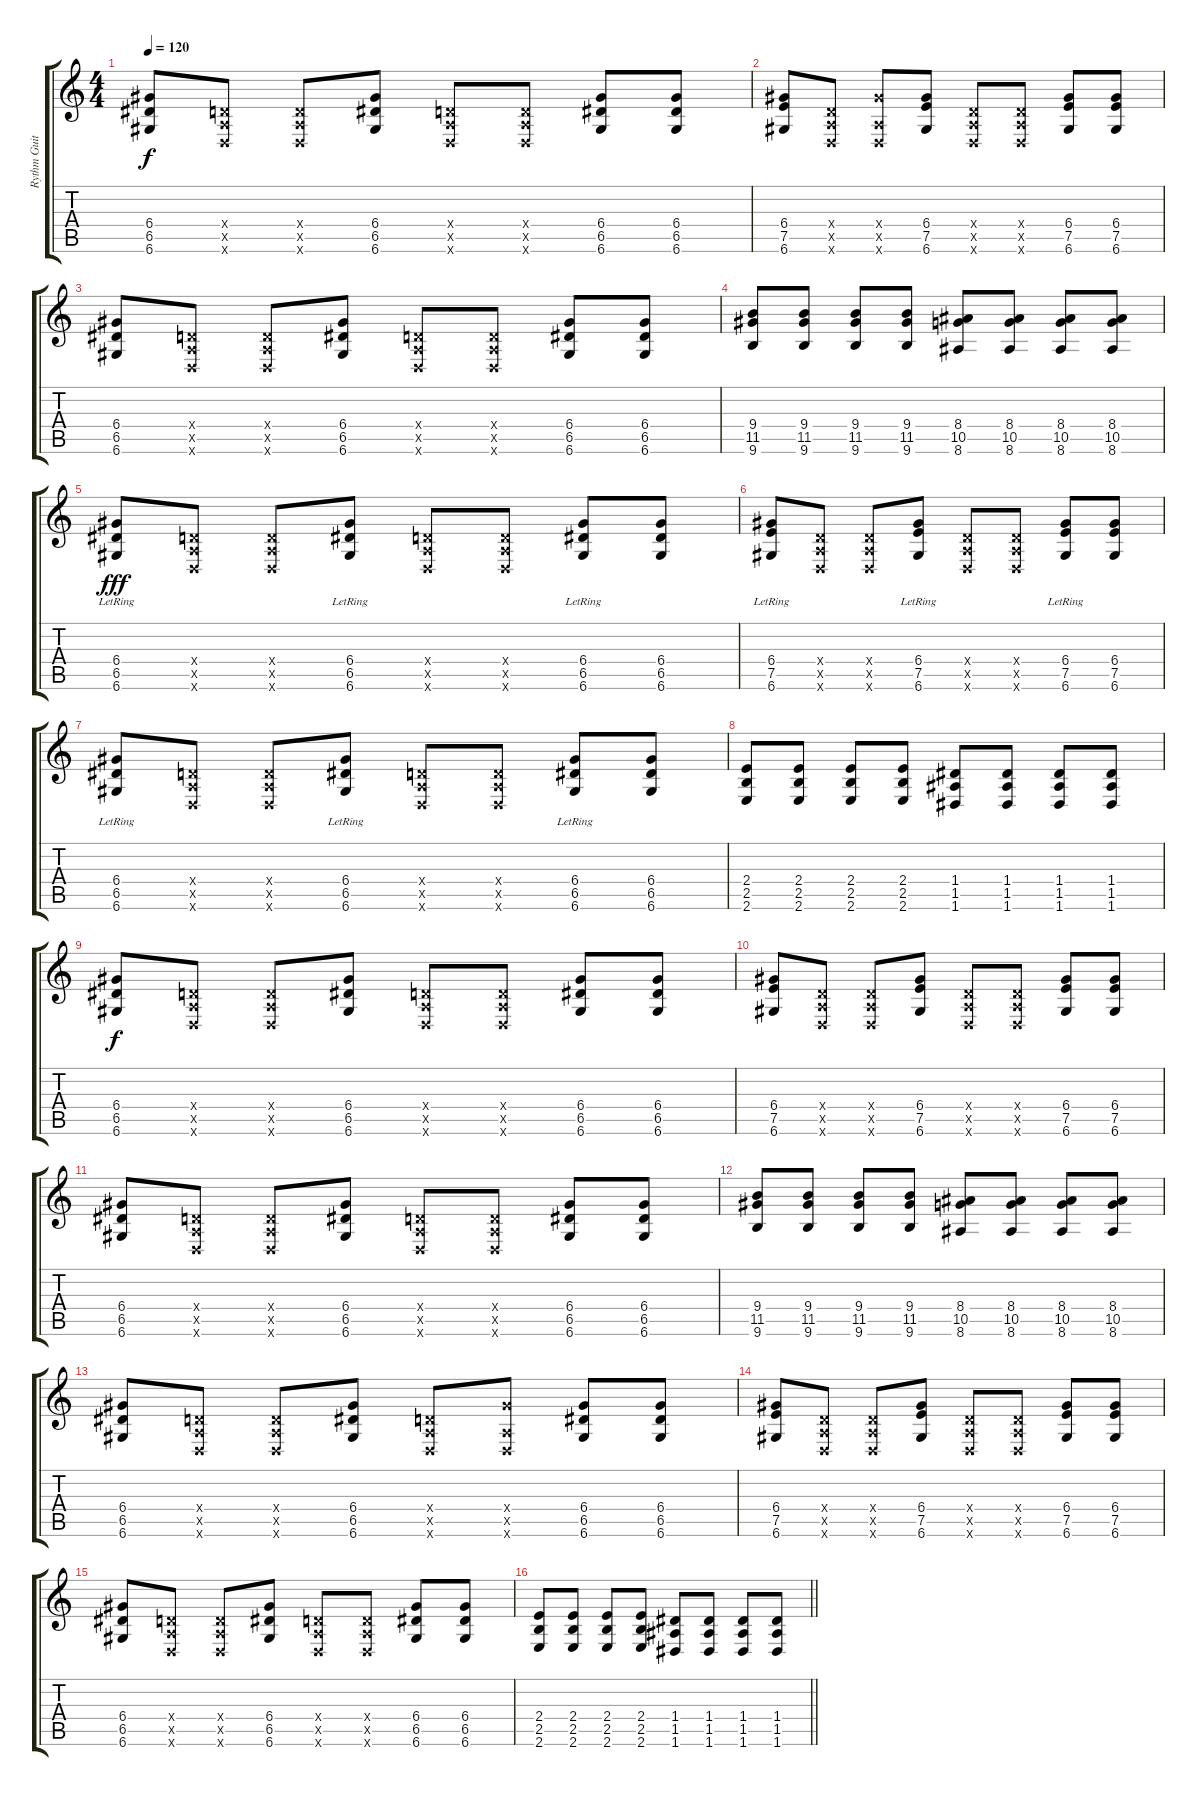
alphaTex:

\track ("Rythm Guitar (Andy)" "Rythm Guit") {instrument overdrivenguitar bank 29}
\staff {score tabs}
\tuning (E4 B3 G3 D3 A2 D2) {hide}
\ts (4 4)
\tempo 120
\clef g2
\ks c
(6.4 6.5 6.6).8{dy f} (0.4{x} 0.5{x} 0.6{x}).8 (0.4{x} 0.5{x} 0.6{x}).8 (6.4 6.5 6.6).8 (0.4{x} 0.5{x} 0.6{x}).8 (0.4{x} 0.5{x} 0.6{x}).8 (6.4 6.5 6.6).8 (6.4 6.5 6.6).8 |
(6.4 7.5 6.6).8 (0.4{x} 0.5{x} 0.6{x}).8 (6.4{x} 0.5{x} 0.6{x}).8 (6.4 7.5 6.6).8 (0.4{x} 0.5{x} 0.6{x}).8 (0.4{x} 0.5{x} 0.6{x}).8 (6.4 7.5 6.6).8 (6.4 7.5 6.6).8 |
(6.4 6.5 6.6).8 (0.4{x} 0.5{x} 0.6{x}).8 (0.4{x} 0.5{x} 0.6{x}).8 (6.4 6.5 6.6).8 (0.4{x} 0.5{x} 0.6{x}).8 (0.4{x} 0.5{x} 0.6{x}).8 (6.4 6.5 6.6).8 (6.4 6.5 6.6).8 |
(9.4 11.5 9.6).8 (9.4 11.5 9.6).8 (9.4 11.5 9.6).8 (9.4 11.5 9.6).8 (8.4 10.5 8.6).8 (8.4 10.5 8.6).8 (8.4 10.5 8.6).8 (8.4 10.5 8.6).8 |
(6.4{lr} 6.5{lr} 6.6{lr}).8{dy fff} (0.4{x} 0.5{x} 0.6{x}).8 (0.4{x} 0.5{x} 0.6{x}).8 (6.4{lr} 6.5{lr} 6.6{lr}).8 (0.4{x} 0.5{x} 0.6{x}).8 (0.4{x} 0.5{x} 0.6{x}).8 (6.4{lr} 6.5{lr} 6.6{lr}).8 (6.4 6.5 6.6).8 |
(6.4{lr} 7.5{lr} 6.6{lr}).8 (0.4{x} 0.5{x} 0.6{x}).8 (0.4{x} 0.5{x} 0.6{x}).8 (6.4{lr} 7.5{lr} 6.6{lr}).8 (0.4{x} 0.5{x} 0.6{x}).8 (0.4{x} 0.5{x} 0.6{x}).8 (6.4{lr} 7.5{lr} 6.6{lr}).8 (6.4 7.5 6.6).8 |
(6.4{lr} 6.5{lr} 6.6{lr}).8 (0.4{x} 0.5{x} 0.6{x}).8 (0.4{x} 0.5{x} 0.6{x}).8 (6.4{lr} 6.5{lr} 6.6{lr}).8 (0.4{x} 0.5{x} 0.6{x}).8 (0.4{x} 0.5{x} 0.6{x}).8 (6.4{lr} 6.5{lr} 6.6{lr}).8 (6.4 6.5 6.6).8 |
(2.4 2.5 2.6).8 (2.4 2.5 2.6).8 (2.4 2.5 2.6).8 (2.4 2.5 2.6).8 (1.4 1.5 1.6).8 (1.4 1.5 1.6).8 (1.4 1.5 1.6).8 (1.4 1.5 1.6).8 |
(6.4 6.5 6.6).8{dy f} (0.4{x} 0.5{x} 0.6{x}).8 (0.4{x} 0.5{x} 0.6{x}).8 (6.4 6.5 6.6).8 (0.4{x} 0.5{x} 0.6{x}).8 (0.4{x} 0.5{x} 0.6{x}).8 (6.4 6.5 6.6).8 (6.4 6.5 6.6).8 |
(6.4 7.5 6.6).8 (0.4{x} 0.5{x} 0.6{x}).8 (0.4{x} 0.5{x} 0.6{x}).8 (6.4 7.5 6.6).8 (0.4{x} 0.5{x} 0.6{x}).8 (0.4{x} 0.5{x} 0.6{x}).8 (6.4 7.5 6.6).8 (6.4 7.5 6.6).8 |
(6.4 6.5 6.6).8 (0.4{x} 0.5{x} 0.6{x}).8 (0.4{x} 0.5{x} 0.6{x}).8 (6.4 6.5 6.6).8 (0.4{x} 0.5{x} 0.6{x}).8 (0.4{x} 0.5{x} 0.6{x}).8 (6.4 6.5 6.6).8 (6.4 6.5 6.6).8 |
(9.4 11.5 9.6).8 (9.4 11.5 9.6).8 (9.4 11.5 9.6).8 (9.4 11.5 9.6).8 (8.4 10.5 8.6).8 (8.4 10.5 8.6).8 (8.4 10.5 8.6).8 (8.4 10.5 8.6).8 |
(6.4 6.5 6.6).8 (0.4{x} 0.5{x} 0.6{x}).8 (0.4{x} 0.5{x} 0.6{x}).8 (6.4 6.5 6.6).8 (0.4{x} 0.5{x} 0.6{x}).8 (6.4{x} 0.5{x} 0.6{x}).8 (6.4 6.5 6.6).8 (6.4 6.5 6.6).8 |
(6.4 7.5 6.6).8 (0.4{x} 0.5{x} 0.6{x}).8 (0.4{x} 0.5{x} 0.6{x}).8 (6.4 7.5 6.6).8 (0.4{x} 0.5{x} 0.6{x}).8 (0.4{x} 0.5{x} 0.6{x}).8 (6.4 7.5 6.6).8 (6.4 7.5 6.6).8 |
(6.4 6.5 6.6).8 (0.4{x} 0.5{x} 0.6{x}).8 (0.4{x} 0.5{x} 0.6{x}).8 (6.4 6.5 6.6).8 (0.4{x} 0.5{x} 0.6{x}).8 (0.4{x} 0.5{x} 0.6{x}).8 (6.4 6.5 6.6).8 (6.4 6.5 6.6).8 |
\barLineRight lightlight
(2.4 2.5 2.6).8 (2.4 2.5 2.6).8 (2.4 2.5 2.6).8 (2.4 2.5 2.6).8 (1.4 1.5 1.6).8 (1.4 1.5 1.6).8 (1.4 1.5 1.6).8 (1.4 1.5 1.6).8
